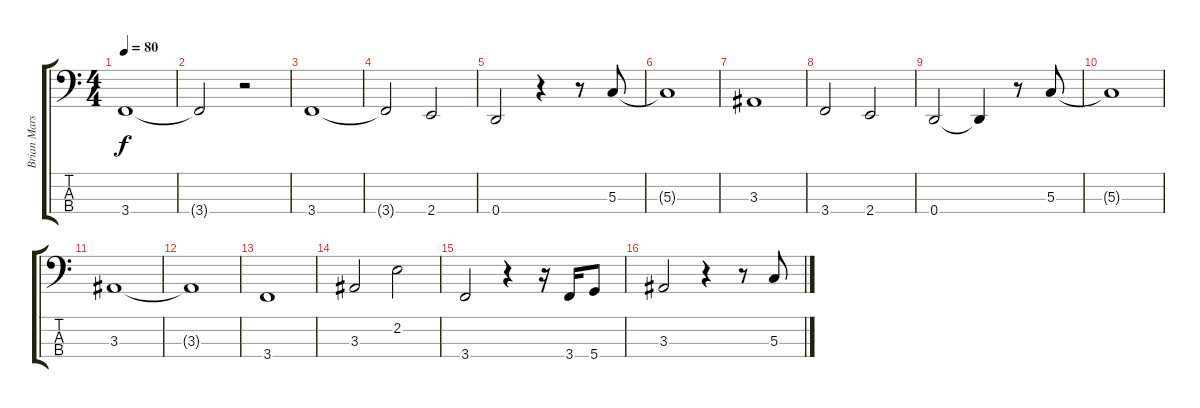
\track ("Brian Marshall" "Brian Mars") {instrument electricbassfinger}
\staff {score tabs}
\tuning (G2 D2 G1 D1) {hide}
\ts (4 4)
\tempo 80
\clef f4
\ks c
3.4.1{dy f} |
3.4{t}.2 r.2 |
3.4.1 |
3.4{t}.2 2.4.2 |
0.4.2 r.4 r.8 5.3.8 |
5.3{t}.1 |
3.3.1 |
3.4.2 2.4.2 |
0.4.2 0.4{t}.4 r.8 5.3.8 |
5.3{t}.1 |
3.3.1 |
3.3{t}.1 |
3.4.1 |
3.3.2 2.2.2 |
3.4.2 r.4 r.16 3.4.16 5.4.8 |
3.3.2 r.4 r.8 5.3.8
